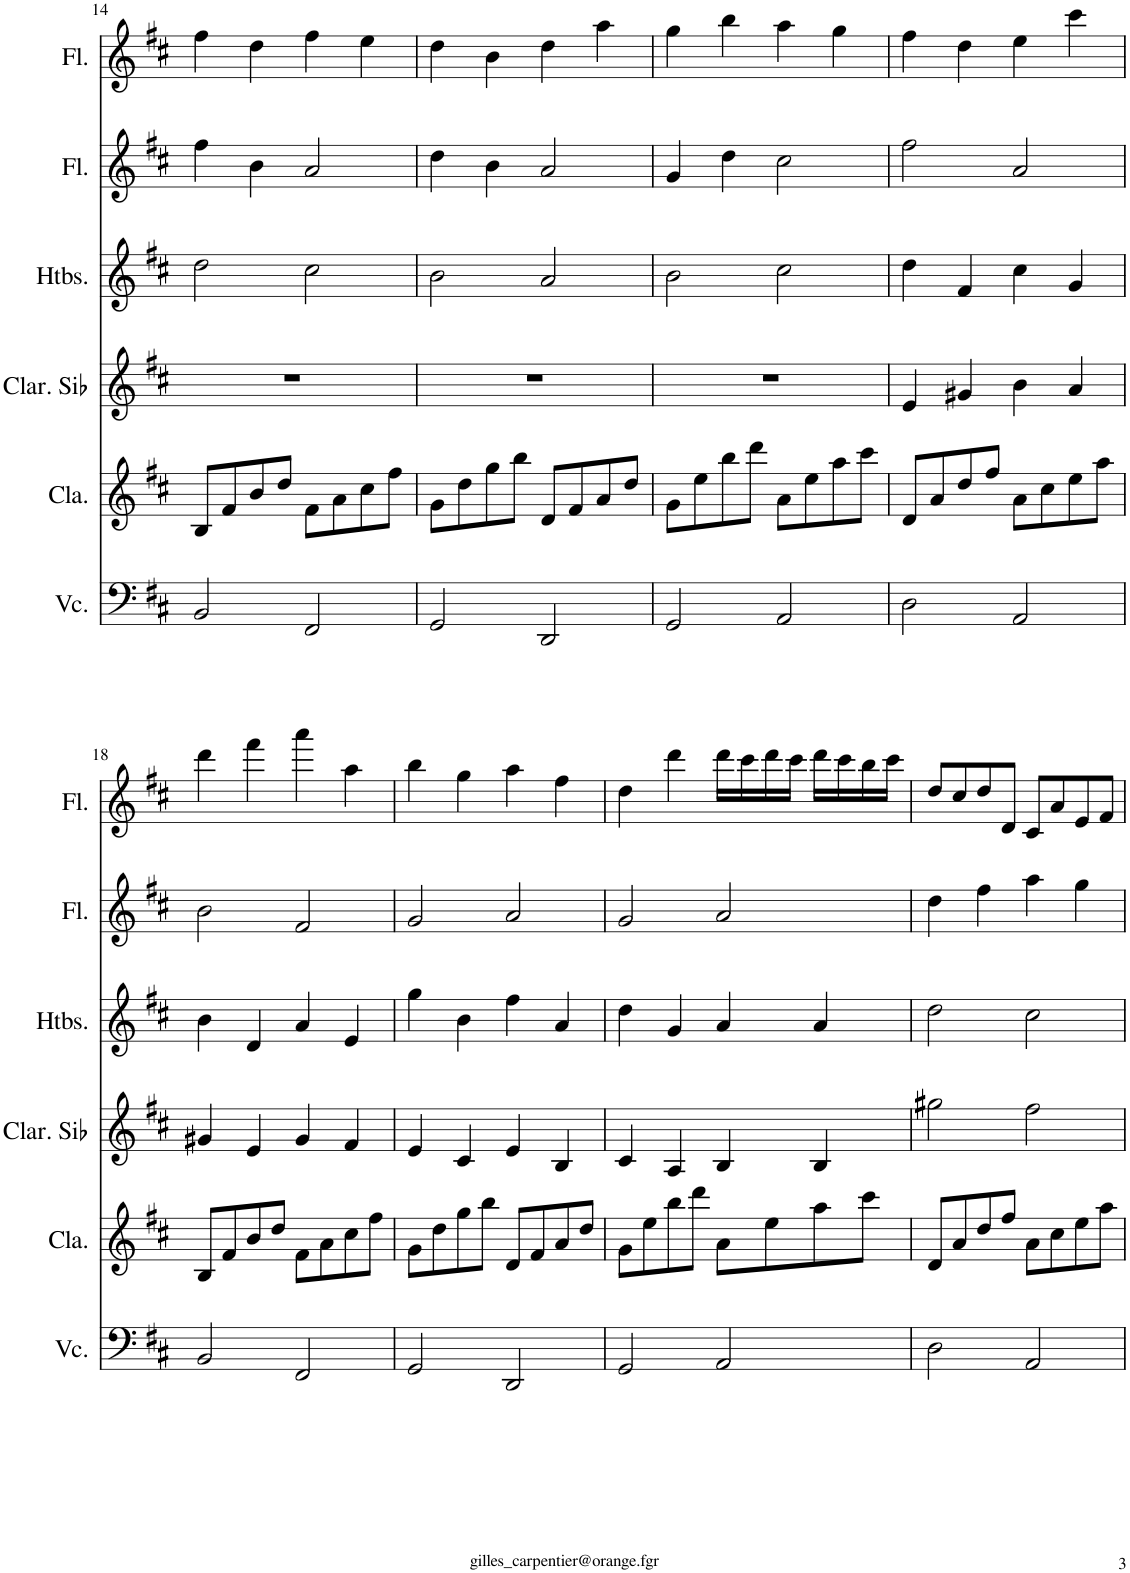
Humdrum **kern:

**kern	**kern	**kern	**kern	**kern	**kern
*part6	*part5	*part4	*part3	*part2	*part1
*staff6	*staff5	*staff4	*staff3	*staff2	*staff1
*I"Violoncelle, cello	*I"Clavecin, harpsichord	*I"Clarinette en Sib, clarinet	*I"Hautbois, oboe	*I"Flûte, flute 2	*I"Flûte, flute 1
*I'Vc.	*I'Cla.	*I'Clar. Sib	*I'Htbs.	*I'Fl.	*I'Fl.
!!LO:PB:g=z
*clefF4	*clefG2	*clefG2	*clefG2	*clefG2	*clefG2
*	*	*Trd1c2	*	*	*
*k[f#c#]	*k[f#c#]	*k[f#c#]	*k[f#c#]	*k[f#c#]	*k[f#c#]
*M4/4	*M4/4	*M4/4	*M4/4	*M4/4	*M4/4
=14	=14	=14	=14	=14	=14
2BB/	8B/L	1r	2dd\	4ff#\	4ff#\
.	8f#/	.	.	.	.
.	8b/	.	.	4b\	4dd\
.	8dd/J	.	.	.	.
2FF#/	8f#\L	.	2cc#\	2a/	4ff#\
.	8a\	.	.	.	.
.	8cc#\	.	.	.	4ee\
.	8ff#\J	.	.	.	.
=15	=15	=15	=15	=15	=15
2GG/	8g\L	1r	2b\	4dd\	4dd\
.	8dd\	.	.	.	.
.	8gg\	.	.	4b\	4b\
.	8bb\J	.	.	.	.
2DD/	8d/L	.	2a/	2a/	4dd\
.	8f#/	.	.	.	.
.	8a/	.	.	.	4aa\
.	8dd/J	.	.	.	.
=16	=16	=16	=16	=16	=16
2GG/	8g\L	1r	2b\	4g/	4gg\
.	8ee\	.	.	.	.
.	8bb\	.	.	4dd\	4bb\
.	8ddd\J	.	.	.	.
2AA/	8a\L	.	2cc#\	2cc#\	4aa\
.	8ee\	.	.	.	.
.	8aa\	.	.	.	4gg\
.	8ccc#\J	.	.	.	.
=17	=17	=17	=17	=17	=17
2D\	8d/L	4e/	4dd\	2ff#\	4ff#\
.	8a/	.	.	.	.
.	8dd/	4g#X/	4f#/	.	4dd\
.	8ff#/J	.	.	.	.
2AA/	8a\L	4b\	4cc#\	2a/	4ee\
.	8cc#\	.	.	.	.
.	8ee\	4a/	4g/	.	4ccc#\
.	8aa\J	.	.	.	.
!!LO:LB:g=z
=18	=18	=18	=18	=18	=18
2BB/	8B/L	4g#X/	4b\	2b\	4ddd\
.	8f#/	.	.	.	.
.	8b/	4e/	4d/	.	4fff#\
.	8dd/J	.	.	.	.
2FF#/	8f#\L	4g#/	4a/	2f#/	4aaa\
.	8a\	.	.	.	.
.	8cc#\	4f#/	4e/	.	4aa\
.	8ff#\J	.	.	.	.
=19	=19	=19	=19	=19	=19
2GG/	8g\L	4e/	4gg\	2g/	4bb\
.	8dd\	.	.	.	.
.	8gg\	4c#/	4b\	.	4gg\
.	8bb\J	.	.	.	.
2DD/	8d/L	4e/	4ff#\	2a/	4aa\
.	8f#/	.	.	.	.
.	8a/	4B/	4a/	.	4ff#\
.	8dd/J	.	.	.	.
=20	=20	=20	=20	=20	=20
2GG/	8g\L	4c#/	4dd\	2g/	4dd\
.	8ee\	.	.	.	.
.	8bb\	4A/	4g/	.	4ddd\
.	8ddd\J	.	.	.	.
2AA/	8a\L	4B/	4a/	2a/	16ddd\LL
.	.	.	.	.	16ccc#\
.	8ee\	.	.	.	16ddd\
.	.	.	.	.	16ccc#\JJ
.	8aa\	4B/	4a/	.	16ddd\LL
.	.	.	.	.	16ccc#\
.	8ccc#\J	.	.	.	16bb\
.	.	.	.	.	16ccc#\JJ
=21	=21	=21	=21	=21	=21
2D\	8d/L	2gg#X\	2dd\	4dd\	8dd/L
.	8a/	.	.	.	8cc#/
.	8dd/	.	.	4ff#\	8dd/
.	8ff#/J	.	.	.	8d/J
2AA/	8a\L	2ff#\	2cc#\	4aa\	8c#/L
.	8cc#\	.	.	.	8a/
.	8ee\	.	.	4gg\	8e/
.	8aa\J	.	.	.	8f#/J
=	=	=	=	=	=
*-	*-	*-	*-	*-	*-
